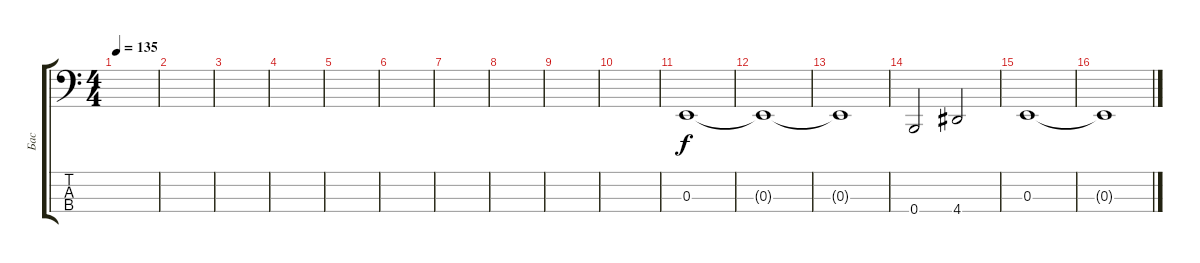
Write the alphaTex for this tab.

\track ("Бас" "Бас") {instrument electricbassfinger}
\staff {score tabs}
\tuning (D2 A1 E1 B0) {hide}
\ts (4 4)
\tempo 135
\clef f4
\ks c
|
|
|
|
|
|
|
|
|
|
0.3.1 |
0.3{t}.1 |
0.3{t}.1 |
0.4.2 4.4.2 |
0.3.1 |
0.3{t}.1
